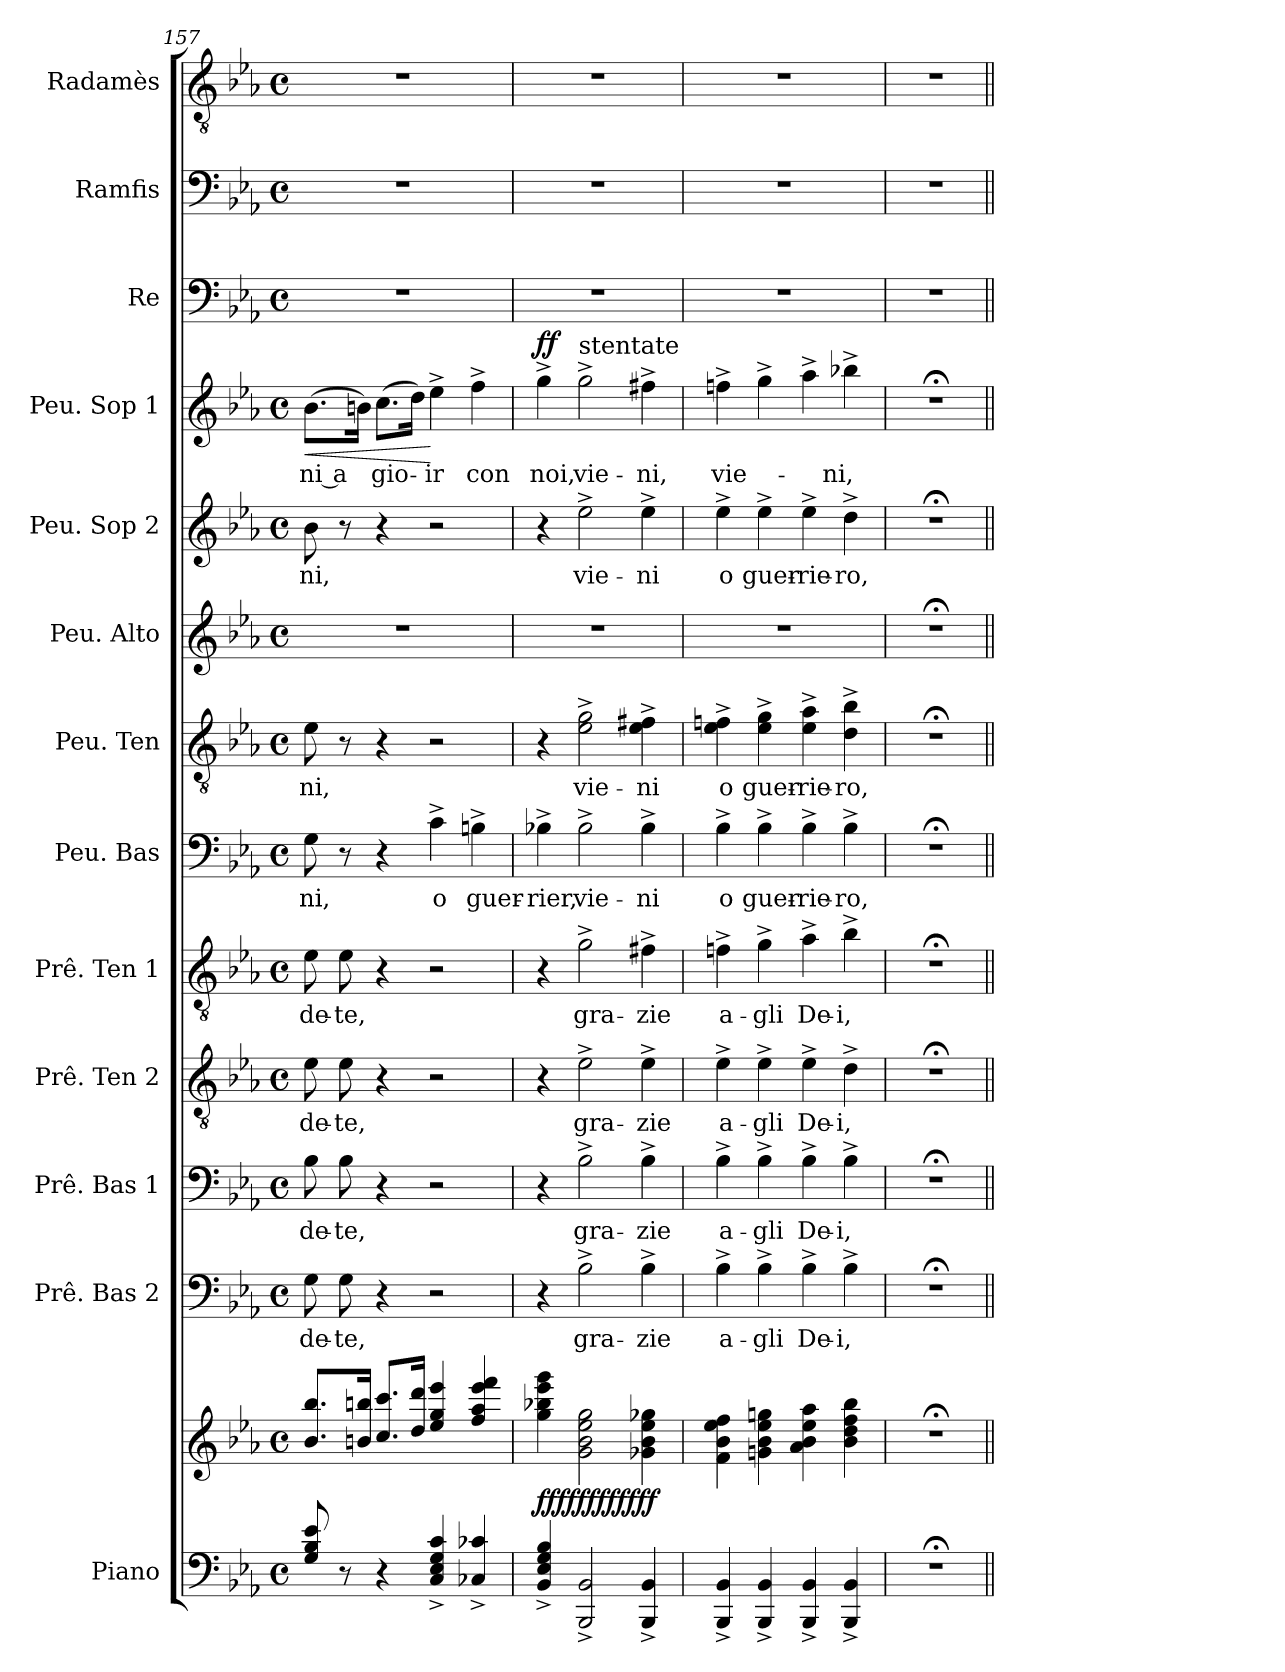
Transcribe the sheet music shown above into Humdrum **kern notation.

**kern	**kern	**dynam	**kern	**text	**kern	**text	**kern	**text	**kern	**text	**kern	**text	**kern	**text	**kern	**kern	**text	**kern	**text	**dynam	**kern	**kern	**kern
*part13	*part13	*part13	*part12	*part12	*part11	*part11	*part10	*part10	*part9	*part9	*part8	*part8	*part7	*part7	*part6	*part5	*part5	*part4	*part4	*part4	*part3	*part2	*part1
*staff14	*staff13	*staff13/14	*staff12	*staff12	*staff11	*staff11	*staff10	*staff10	*staff9	*staff9	*staff8	*staff8	*staff7	*staff7	*staff6	*staff5	*staff5	*staff4	*staff4	*staff4	*staff3	*staff2	*staff1
*I"Piano	*	*	*I"Prê. Bas 2	*	*I"Prê. Bas 1	*	*I"Prê. Ten 2	*	*I"Prê. Ten 1	*	*I"Peu. Bas	*	*I"Peu. Ten	*	*I"Peu. Alto	*I"Peu. Sop 2	*	*I"Peu. Sop 1	*	*	*I"Re	*I"Ramfis	*I"Radamès
*I'Pno	*	*	*I'Prê. B2	*	*I'Prê. B1	*	*I'Prê. T2	*	*I'Prê. T1	*	*I'Peu. Bas	*	*I'Peu. Ten	*	*I'Peu. Alto	*I'Peu. S2	*	*I'Peu. S1	*	*	*I'Re	*I'Ram.	*I'Rad.
*clefF4	*clefG2	*	*clefF4	*	*clefF4	*	*clefGv2	*	*clefGv2	*	*clefF4	*	*clefGv2	*	*clefG2	*clefG2	*	*clefG2	*	*	*clefF4	*clefF4	*clefGv2
*k[b-e-a-]	*k[b-e-a-]	*	*k[b-e-a-]	*	*k[b-e-a-]	*	*k[b-e-a-]	*	*k[b-e-a-]	*	*k[b-e-a-]	*	*k[b-e-a-]	*	*k[b-e-a-]	*k[b-e-a-]	*	*k[b-e-a-]	*	*	*k[b-e-a-]	*k[b-e-a-]	*k[b-e-a-]
*M4/4	*M4/4	*	*M4/4	*	*M4/4	*	*M4/4	*	*M4/4	*	*M4/4	*	*M4/4	*	*M4/4	*M4/4	*	*M4/4	*	*	*M4/4	*M4/4	*M4/4
*met(c)	*met(c)	*	*met(c)	*	*met(c)	*	*met(c)	*	*met(c)	*	*met(c)	*	*met(c)	*	*met(c)	*met(c)	*	*met(c)	*	*	*met(c)	*met(c)	*met(c)
=157	=157	=157	=157	=157	=157	=157	=157	=157	=157	=157	=157	=157	=157	=157	=157	=157	=157	=157	=157	=157	=157	=157	=157
!	!	!	!	!LO:LY:b:color=#AA0000	!	!LO:LY:b:color=#0055FF	!	!LO:LY:b:color=#0055FF	!	!LO:LY:b:color=#0055FF	!	!LO:LY:b:color=#0055FF	!	!LO:LY:b:color=#0055FF	!	!	!LO:LY:b:color=#0055FF	!	!LO:LY:b:color=#0055FF	!LO:HP:b	!	!	!
8G/ 8B-/ 8e-/	8.b-/ 8.bb-/L	.	8G\	-de-	8B-\	-de-	8e-\	-de-	8e-\	-de-	8G\	-ni,	8e-\	-ni,	1r	8b-\	-ni,	(>8.b-\L	ni a	<	1r	1r	1r
!	!	!	!	!LO:LY:b:color=#AA0000	!	!LO:LY:b:color=#0055FF	!	!LO:LY:b:color=#0055FF	!	!LO:LY:b:color=#0055FF	!	!	!	!	!	!	!	!	!	!	!	!	!
8r	.	.	8G\	-te,	8B-\	-te,	8e-\	-te,	8e-\	-te,	8r	.	8r	.	.	8r	.	.	.	.	.	.	.
.	16bn/ 16bbn/Jk	.	.	.	.	.	.	.	.	.	.	.	.	.	.	.	.	16bn\Jk)	.	.	.	.	.
!	!	!	!	!	!	!	!	!	!	!	!	!	!	!	!	!	!	!	!LO:LY:b:color=#0055FF	!	!	!	!
4r	8.cc/ 8.ccc/L	.	4r	.	4r	.	4r	.	4r	.	4r	.	4r	.	.	4r	.	(>8.cc\L	gio-	.	.	.	.
.	16dd/ 16ddd/Jk	.	.	.	.	.	.	.	.	.	.	.	.	.	.	.	.	16dd\Jk)	.	.	.	.	.
!	!	!	!	!	!	!	!	!	!	!	!	!LO:LY:b:color=#0055FF	!	!	!	!	!	!	!LO:LY:b:color=#0055FF	!	!	!	!
4C/^ 4E-/^ 4G/^ 4c/^	4ee-/ 4gg/ 4eee-/	.	2r	.	2r	.	2r	.	2r	.	4c^\	o	2r	.	.	2r	.	4ee-^\	-ir	[	.	.	.
!	!	!	!	!	!	!	!	!	!	!	!	!LO:LY:b:color=#0055FF	!	!	!	!	!	!	!LO:LY:b:color=#0055FF	!	!	!	!
4C-X/^ 4c-X/^	4ff/ 4aa-/ 4eee-/ 4fff/	.	.	.	.	.	.	.	.	.	4Bn^\	guer-	.	.	.	.	.	4ff^\	con	.	.	.	.
=158	=158	=158	=158	=158	=158	=158	=158	=158	=158	=158	=158	=158	=158	=158	=158	=158	=158	=158	=158	=158	=158	=158	=158
!	!	!LO:DY:a=2	!	!	!	!	!	!	!	!	!	!LO:LY:b:color=#0055FF	!	!	!	!	!	!	!LO:LY:b:color=#0055FF	!	!	!	!
!	!	!LO:DY:n=1:a=2	!	!	!	!	!	!	!	!	!	!	!	!	!	!	!	!	!	!	!	!	!
!	!	!LO:DY:n=2:a	!	!	!	!	!	!	!	!	!	!	!	!	!	!	!	!	!	!	!	!	!
!	!	!LO:DY:n=3:a	!	!	!	!	!	!	!	!	!	!	!	!	!	!	!	!	!	!	!	!	!
!	!	!LO:DY:n=4:a	!	!	!	!	!	!	!	!	!	!	!	!	!	!	!	!	!	!	!	!	!
!	!	!LO:DY:n=5:a	!	!	!	!	!	!	!	!	!	!	!	!	!	!	!	!	!	!LO:DY:a	!	!	!
4BB-/^ 4E-/^ 4G/^ 4B-/^	4gg\ 4bb-X\ 4eee-\ 4ggg\	ff ff ff ff ff ff	4r	.	4r	.	4r	.	4r	.	4B-X^\	-rier,	4r	.	1r	4r	.	4gg^\	noi,	ff	1r	1r	1r
*	*8va	*	*	*	*	*	*	*	*	*	*	*	*	*	*	*	*	*	*	*	*	*	*
!	!	!	!	!	!	!	!	!	!	!	!	!	!	!	!	!	!	!LO:TX:a:t=stentate	!	!	!	!	!
!	!	!	!	!LO:LY:b:color=#AA0000	!	!LO:LY:b:color=#0055FF	!	!LO:LY:b:color=#0055FF	!	!LO:LY:b:color=#0055FF	!	!LO:LY:b:color=#0055FF	!	!LO:LY:b:color=#0055FF	!	!	!LO:LY:b:color=#0055FF	!	!LO:LY:b:color=#0055FF	!	!	!	!
2BBB-/^ 2BB-/^	2gg\ 2bb-\ 2eee-\ 2ggg\	.	2B-^\	gra-	2B-^\	gra-	2e-^\	gra-	2g^\	gra-	2B-^\	vie-	2e-\^ 2g\^	vie-	.	2ee-^\	vie-	2gg^\	vie-	.	.	.	.
!	!	!	!	!LO:LY:b:color=#AA0000	!	!LO:LY:b:color=#0055FF	!	!LO:LY:b:color=#0055FF	!	!LO:LY:b:color=#0055FF	!	!LO:LY:b:color=#0055FF	!	!LO:LY:b:color=#0055FF	!	!	!LO:LY:b:color=#0055FF	!	!LO:LY:b:color=#0055FF	!	!	!	!
4BBB-/^ 4BB-/^	4gg-X\ 4bb-\ 4eee-\ 4ggg-X\	.	4B-^\	-zie	4B-^\	-zie	4e-^\	-zie	4f#X^\	-zie	4B-^\	-ni	4e-\^ 4f#X\^	-ni	.	4ee-^\	-ni	4ff#X^\	-ni,	.	.	.	.
=159	=159	=159	=159	=159	=159	=159	=159	=159	=159	=159	=159	=159	=159	=159	=159	=159	=159	=159	=159	=159	=159	=159	=159
!	!	!	!	!LO:LY:b:color=#AA0000	!	!LO:LY:b:color=#0055FF	!	!LO:LY:b:color=#0055FF	!	!LO:LY:b:color=#0055FF	!	!LO:LY:b:color=#0055FF	!	!LO:LY:b:color=#0055FF	!	!	!LO:LY:b:color=#0055FF	!	!LO:LY:b:color=#0055FF	!	!	!	!
4BBB-/^ 4BB-/^	4ff\ 4bb-\ 4eee-\ 4fff\	.	4B-^\	a-	4B-^\	a-	4e-^\	a-	4fn^\	a-	4B-^\	o	4e-\^ 4fn\^	o	1r	4ee-^\	o	4ffn^\	vie-	.	1r	1r	1r
!	!	!	!	!LO:LY:b:color=#AA0000	!	!LO:LY:b:color=#0055FF	!	!LO:LY:b:color=#0055FF	!	!LO:LY:b:color=#0055FF	!	!LO:LY:b:color=#0055FF	!	!LO:LY:b:color=#0055FF	!	!	!LO:LY:b:color=#0055FF	!	!	!	!	!	!
4BBB-/^ 4BB-/^	4ggn\ 4bb-\ 4eee-\ 4gggn\	.	4B-^\	-gli	4B-^\	-gli	4e-^\	-gli	4g^\	-gli	4B-^\	guer-	4e-\^ 4g\^	guer-	.	4ee-^\	guer-	4gg^\	.	.	.	.	.
!	!	!	!	!LO:LY:b:color=#AA0000	!	!LO:LY:b:color=#0055FF	!	!LO:LY:b:color=#0055FF	!	!LO:LY:b:color=#0055FF	!	!LO:LY:b:color=#0055FF	!	!LO:LY:b:color=#0055FF	!	!	!LO:LY:b:color=#0055FF	!	!	!	!	!	!
4BBB-/^ 4BB-/^	4aa-\ 4bb-\ 4eee-\ 4aaa-\	.	4B-^\	De-	4B-^\	De-	4e-^\	De-	4a-^\	De-	4B-^\	-rie-	4e-\^ 4a-\^	-rie-	.	4ee-^\	-rie-	4aa-^\	.	.	.	.	.
!	!	!	!	!LO:LY:b:color=#AA0000	!	!LO:LY:b:color=#0055FF	!	!LO:LY:b:color=#0055FF	!	!LO:LY:b:color=#0055FF	!	!LO:LY:b:color=#0055FF	!	!LO:LY:b:color=#0055FF	!	!	!LO:LY:b:color=#0055FF	!	!LO:LY:b:color=#0055FF	!	!	!	!
4BBB-/^ 4BB-/^	4bb-\ 4ddd\ 4fff\ 4bbb-\	.	4B-^\	-i,	4B-^\	-i,	4d^\	-i,	4b-^\	-i,	4B-^\	-ro,	4d\^ 4b-\^	-ro,	.	4dd^\	-ro,	4bb-X^\	-ni,	.	.	.	.
=160	=160	=160	=160	=160	=160	=160	=160	=160	=160	=160	=160	=160	=160	=160	=160	=160	=160	=160	=160	=160	=160	=160	=160
*	*X8va	*	*	*	*	*	*	*	*	*	*	*	*	*	*	*	*	*	*	*	*	*	*
1r;<	1r;<	.	1r;<	.	1r;<	.	1r;<	.	1r;<	.	1r;<	.	1r;<	.	1r;<	1r;<	.	1r;<	.	.	1r	1r	1r
=||	=||	=||	=||	=||	=||	=||	=||	=||	=||	=||	=||	=||	=||	=||	=||	=||	=||	=||	=||	=||	=||	=||	=||
*-	*-	*-	*-	*-	*-	*-	*-	*-	*-	*-	*-	*-	*-	*-	*-	*-	*-	*-	*-	*-	*-	*-	*-
